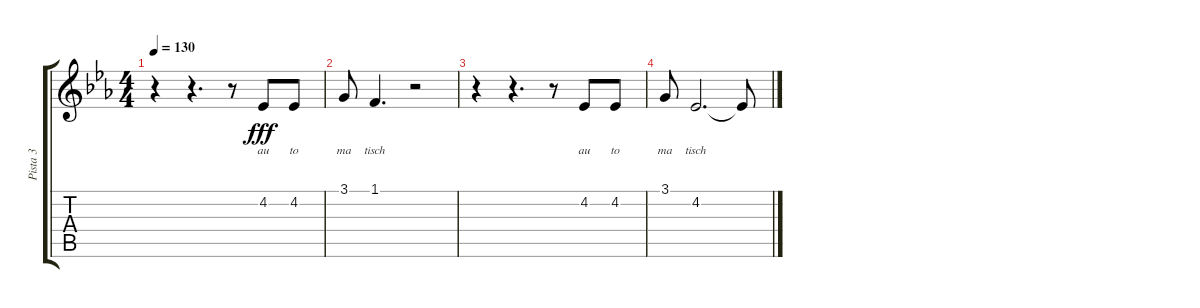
\track ("Pista 3" "Pista 3") {instrument lead2sawtooth}
\staff {score tabs}
\tuning (E4 B3 G3 D3 A2 E2) {hide}
\ts (4 4)
\tempo 130
\clef g2
\ks eb
r.4{dy fff} r.4{d} r.8 4.2.8{lyrics (0 "au") lyrics (1 "") lyrics (2 "") lyrics (3 "") lyrics (4 "")} 4.2.8{lyrics (0 "to") lyrics (1 "") lyrics (2 "") lyrics (3 "") lyrics (4 "")} |
3.1.8{lyrics (0 "ma") lyrics (1 "") lyrics (2 "") lyrics (3 "") lyrics (4 "")} 1.1.4{d lyrics (0 "tisch") lyrics (1 "") lyrics (2 "") lyrics (3 "") lyrics (4 "")} r.2 |
r.4 r.4{d} r.8 4.2.8{lyrics (0 "au") lyrics (1 "") lyrics (2 "") lyrics (3 "") lyrics (4 "")} 4.2.8{lyrics (0 "to") lyrics (1 "") lyrics (2 "") lyrics (3 "") lyrics (4 "")} |
3.1.8{lyrics (0 "ma") lyrics (1 "") lyrics (2 "") lyrics (3 "") lyrics (4 "")} 4.2.2{d lyrics (0 "tisch") lyrics (1 "") lyrics (2 "") lyrics (3 "") lyrics (4 "")} 4.2{t}.8
